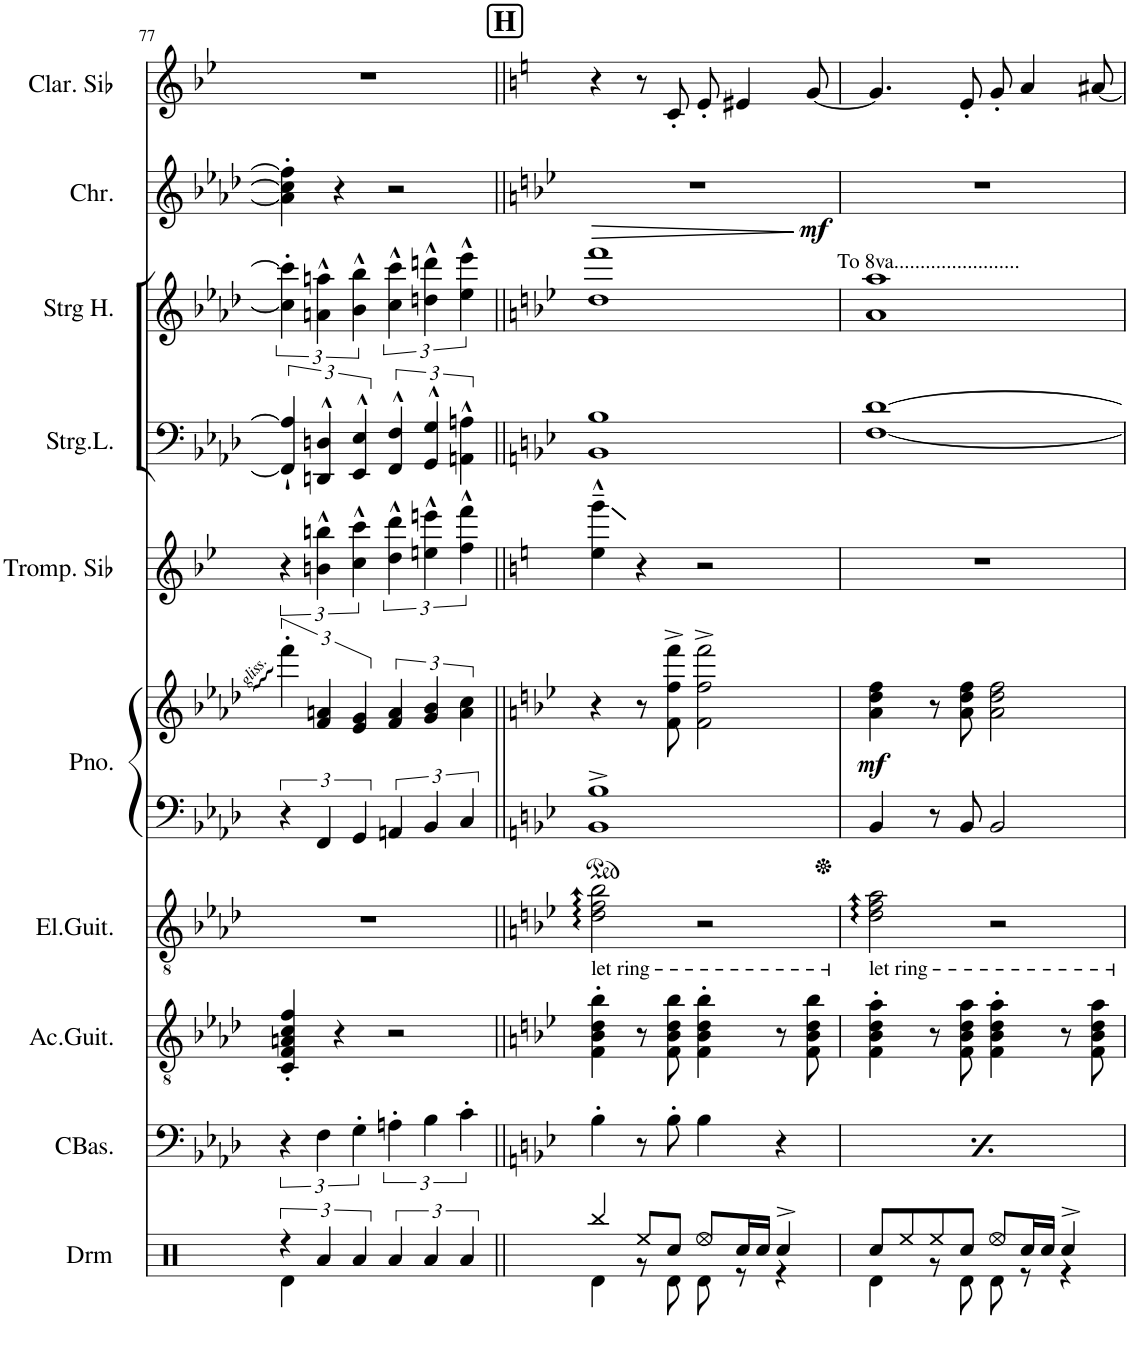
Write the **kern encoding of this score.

**kern	**kern	**kern	**kern	**kern	**kern	**dynam	**kern	**kern	**kern	**dynam	**kern	**kern
*part10	*part9	*part8	*part7	*part6	*part6	*part6	*part5	*part4	*part3	*part3	*part2	*part1
*staff11	*staff10	*staff9	*staff8	*staff7	*staff6	*staff6/7	*staff5	*staff4	*staff3	*staff3	*staff2	*staff1
*I"Drums	*I"Bass	*I"Steel Strg.Guitar	*I"Electric Guitar	*I"Piano	*	*	*I"Bb Trumpet	*I"Strings Low	*I"Strings Hi	*	*I"Choirs Ooooh	*I"Clarinette en Sib
*I'Drm	*	*	*I'El.Guit.	*I'Pno.	*	*	*I'Trp.	*I'Strg.L.	*I'Strg H.	*	*I'Chr.	*I'Clar. Sib
!!LO:PB:g=z
*clefX	*clefF4	*clefGv2	*clefGv2	*clefF4	*clefG2	*	*clefG2	*clefF4	*clefG2	*	*clefG2	*clefG2
*	*Trd7c12	*	*	*	*	*	*Trd1c2	*	*	*	*	*Trd1c2
*k[]	*k[b-e-a-d-]	*k[b-e-a-d-]	*k[b-e-a-d-]	*k[b-e-a-d-]	*k[b-e-a-d-]	*	*k[b-e-]	*k[b-e-a-d-]	*k[b-e-a-d-]	*	*k[b-e-a-d-]	*k[b-e-]
*M2/2	*M2/2	*M2/2	*M2/2	*M2/2	*M2/2	*	*M2/2	*M2/2	*M2/2	*	*M2/2	*M2/2
*met(c|)	*met(c|)	*met(c|)	*met(c|)	*met(c|)	*met(c|)	*	*met(c|)	*met(c|)	*met(c|)	*	*met(c|)	*met(c|)
=77	=77	=77	=77	=77	=77	=77	=77	=77	=77	=77	=77	=77
*^	*	*	*	*	*	*	*	*	*	*	*	*
6r	4Rd\	6r	4C/' 4F/' 4An/' 4c/' 4f/'	1r	6r	6fff'\	.	6r	6FF/]` 6A/]`	6cc\]' 6ccc\]'	.	4an\]' 4cc\]' 4ff\]'	1r
6Ra/	.	6F\	.	.	6FF/	6f/ 6an/	.	6bn\^^ 6bbn\^^	6DDn/^^ 6Dn/^^	6an\^^ 6aan\^^	.	.	.
.	2.ryy	.	4r	.	.	.	.	.	.	.	.	4r	.
6Ra/	.	6G'\	.	.	6GG/	6e-/ 6g/	.	6cc\^^ 6ccc\^^	6EE-/^^ 6E-/^^	6b-\^^ 6bb-\^^	.	.	.
6Ra/	.	6An'\	2r	.	6AAn/	6f/ 6a/	.	6dd\^^ 6ddd\^^	6FF/^^ 6F/^^	6cc\^^ 6ccc\^^	.	2r	.
6Ra/	.	6B-\	.	.	6BB-/	6g/ 6b-/	.	6een\^^ 6eeen\^^	6GG/^^ 6G/^^	6ddn\^^ 6dddn\^^	.	.	.
6Ra/	.	6c'\	.	.	6C/	6a\ 6cc\	.	6ff\^^ 6fff\^^	6AAn\^^ 6An\^^	6ee-\^^ 6eee-\^^	.	.	.
!!LO:REH:place=s1:a:B:cj:fs=14:t=H
=78||	=78||	=78||	=78||	=78||	=78||	=78||	=78||	=78||	=78||	=78||	=78||	=78||	=78||
*	*	*k[b-e-]	*k[b-e-]	*k[b-e-]	*k[b-e-]	*k[b-e-]	*	*k[]	*k[b-e-]	*k[b-e-]	*	*k[b-e-]	*k[]
!	!	!	!	!LO:TX:b:t=let ring	!	!	!	!	!	!	!	!	!
!	!	!	!	!	!	!	!	!	!	!	!LO:HP:b	!	!
4Rbb/	4Rd\	4B-'\	4F\' 4B-\' 4d\' 4b-\'	2d\ 2f\ 2b-\	1BB-^ 1B-^	4r	.	4ee\~^^ 4ggg\~^^	1BB- 1B-	1dd 1fff	>	1r	4r
8Ree/L	8r	8r	8r	.	.	8r	.	4r	.	.	.	.	8r
8Rcc/J	8Rd\	8B-'\	8F\ 8B-\ 8d\ 8b-\	.	.	8f\^ 8ff\^ 8fff\^	.	.	.	.	.	.	8c'/
8Ree/L	8Rd\	4B-\	4F\' 4B-\' 4d\' 4b-\'	2r	.	2f\^ 2ff\^ 2fff\^	.	2r	.	.	.	.	8e'/
16Rcc/L	8r	.	.	.	.	.	.	.	.	.	.	.	4e#X/
16Rcc/JJ	.	.	.	.	.	.	.	.	.	.	.	.	.
4Rcc^/	4r	4r	8r	.	.	.	.	.	.	.	.	.	.
.	.	.	8F\ 8B-\ 8d\ 8b-\	.	.	.	.	.	.	.	.	.	[8g/
*v	*v	*	*	*	*	*	*	*	*	*	*	*	*
.	.	.	.	.	.	.	.	.	.	]	.	.
=79	=79	=79	=79	=79	=79	=79	=79	=79	=79	=79	=79	=79
*	*	*	*	*	*	*	*	*	*clefG^2	*	*	*
*^	*	*	*	*	*	*	*	*	*	*	*	*
!	!	!	!	!	!	!	!	!	!	!LO:TX:a:t=To 8va........................	!	!	!
!	!	!	!	!LO:TX:b:t=let ring	!	!	!	!	!	!	!	!	!
!	!	!	!	!	!	!	!LO:DY:b	!	!	!	!LO:DY:a	!	!
8Rcc/L	4Rd\	4B-'\	4F\' 4B-\' 4d\' 4a\'	2d\ 2f\ 2a\	4BB-/	4a\ 4dd\ 4ff\	mf	1r	[1F [1d	1aa 1aaa	mf	1r	4.g/]
8Ree/	.	.	.	.	.	.	.	.	.	.	.	.	.
8Ree/	8r	8r	8r	.	8r	8r	.	.	.	.	.	.	.
8Rcc/J	8Rd\	8B-'\	8F\ 8B-\ 8d\ 8a\	.	8BB-/	8a\ 8dd\ 8ff\	.	.	.	.	.	.	8e'/
8Ree/L	8Rd\	4B-\	4F\' 4B-\' 4d\' 4a\'	2r	2BB-/	2a\ 2dd\ 2ff\	.	.	.	.	.	.	8g'/
16Rcc/L	8r	.	.	.	.	.	.	.	.	.	.	.	4a/
16Rcc/JJ	.	.	.	.	.	.	.	.	.	.	.	.	.
4Rcc^/	4r	4r	8r	.	.	.	.	.	.	.	.	.	.
.	.	.	8F\ 8B-\ 8d\ 8a\	.	.	.	.	.	.	.	.	.	[8a#X/
*v	*v	*	*	*	*	*	*	*	*	*	*	*	*
=	=	=	=	=	=	=	=	=	=	=	=	=
*-	*-	*-	*-	*-	*-	*-	*-	*-	*-	*-	*-	*-
